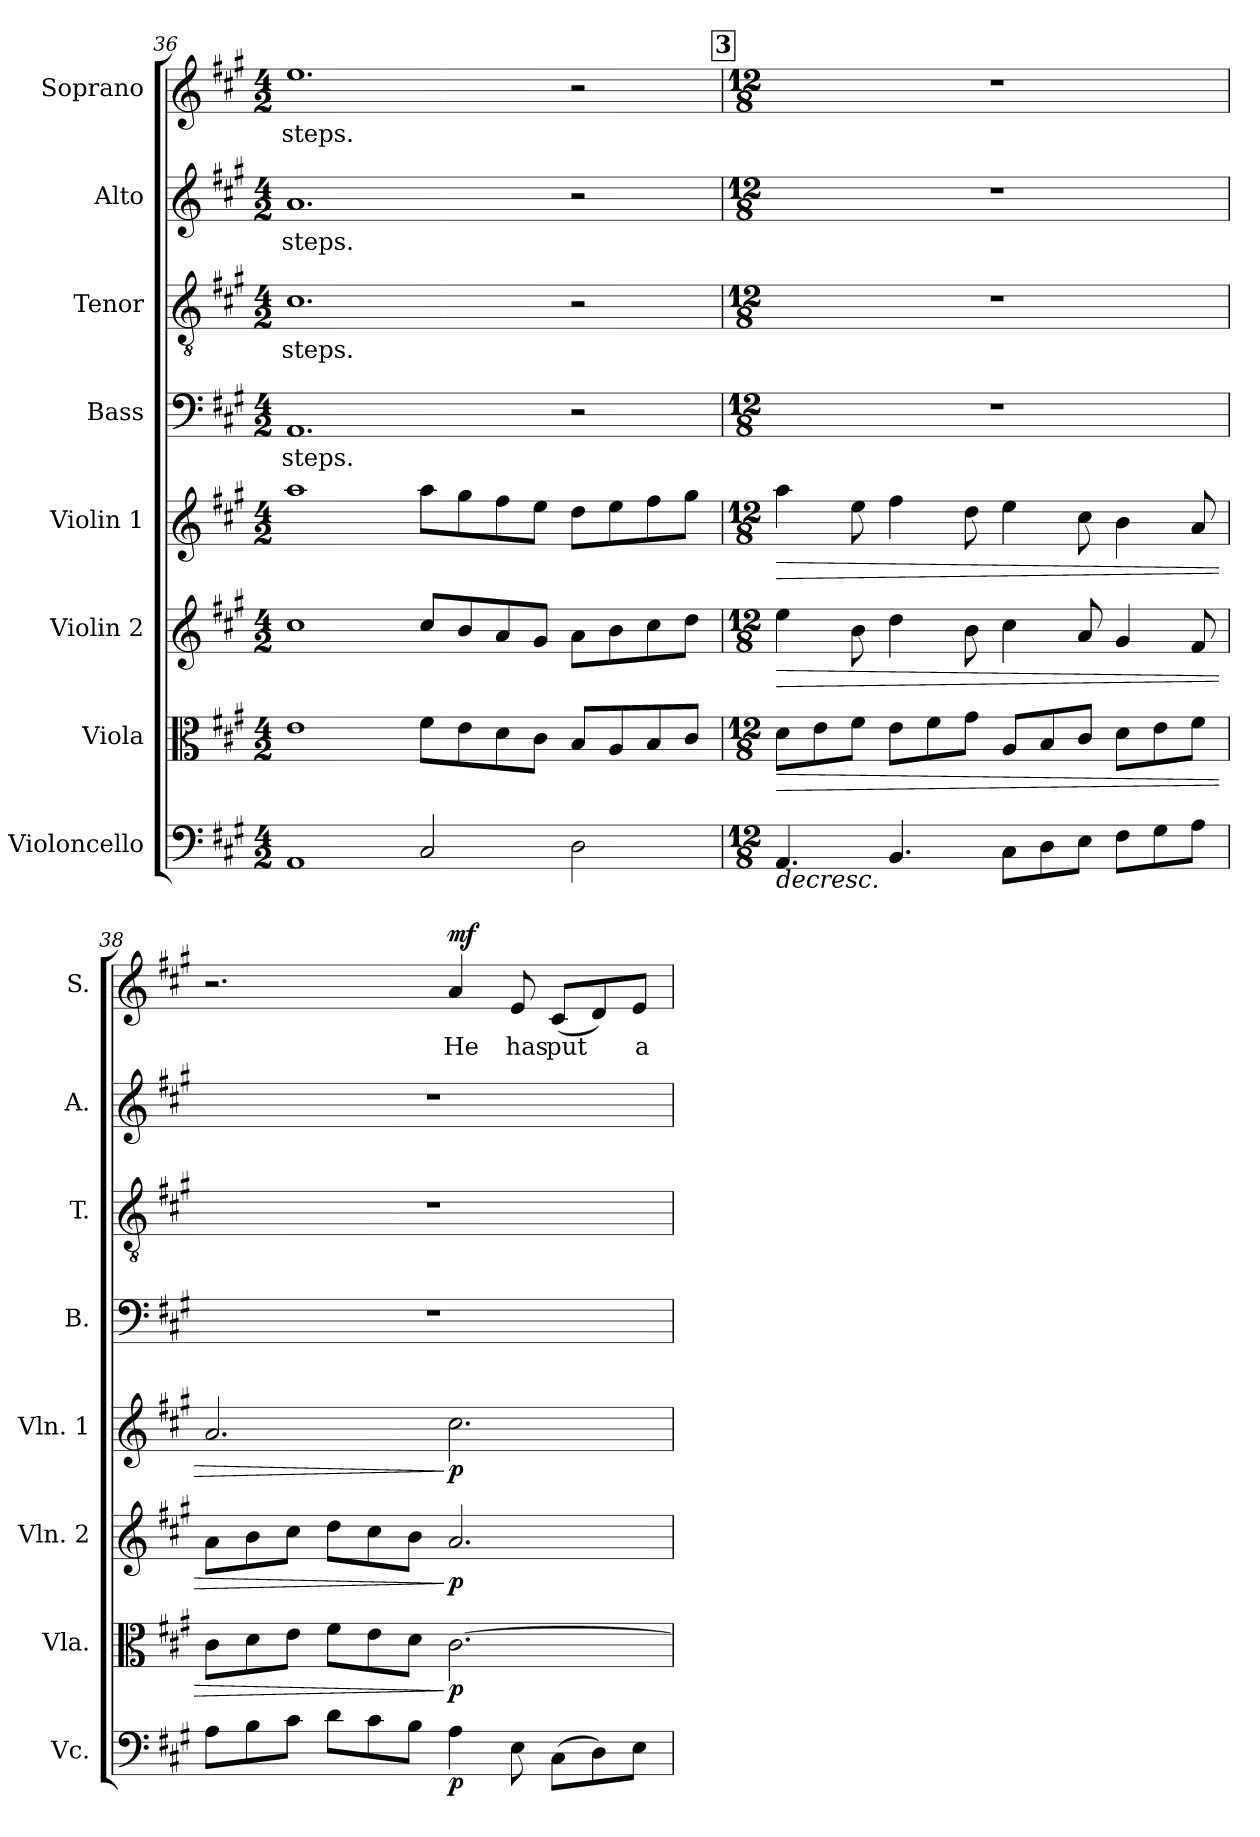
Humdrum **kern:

**kern	**dynam	**kern	**dynam	**kern	**dynam	**kern	**dynam	**kern	**text	**kern	**text	**kern	**text	**kern	**text	**dynam
*part8	*part8	*part7	*part7	*part6	*part6	*part5	*part5	*part4	*part4	*part3	*part3	*part2	*part2	*part1	*part1	*part1
*staff8	*staff8	*staff7	*staff7	*staff6	*staff6	*staff5	*staff5	*staff4	*staff4	*staff3	*staff3	*staff2	*staff2	*staff1	*staff1	*staff1
*I"Violoncello	*	*I"Viola	*	*I"Violin 2	*	*I"Violin 1	*	*I"Bass	*	*I"Tenor	*	*I"Alto	*	*I"Soprano	*	*
*I'Vc.	*	*I'Vla.	*	*I'Vln. 2	*	*I'Vln. 1	*	*I'B.	*	*I'T.	*	*I'A.	*	*I'S.	*	*
!!LO:PB:g=z
*clefF4	*	*clefC3	*	*clefG2	*	*clefG2	*	*clefF4	*	*clefGv2	*	*clefG2	*	*clefG2	*	*
*k[f#c#g#]	*	*k[f#c#g#]	*	*k[f#c#g#]	*	*k[f#c#g#]	*	*k[f#c#g#]	*	*k[f#c#g#]	*	*k[f#c#g#]	*	*k[f#c#g#]	*	*
*M4/2	*	*M4/2	*	*M4/2	*	*M4/2	*	*M4/2	*	*M4/2	*	*M4/2	*	*M4/2	*	*
=36	=36	=36	=36	=36	=36	=36	=36	=36	=36	=36	=36	=36	=36	=36	=36	=36
1AA	.	1e	.	1cc#	.	1aa	.	1.AA	steps.	1.c#	steps.	1.a	steps.	1.ee	steps.	.
2C#/	.	8f#\L	.	8cc#/L	.	8aa\L	.	.	.	.	.	.	.	.	.	.
.	.	8e\	.	8b/	.	8gg#\	.	.	.	.	.	.	.	.	.	.
.	.	8d\	.	8a/	.	8ff#\	.	.	.	.	.	.	.	.	.	.
.	.	8c#\J	.	8g#/J	.	8ee\J	.	.	.	.	.	.	.	.	.	.
2D\	.	8B/L	.	8a\L	.	8dd\L	.	2r	.	2r	.	2r	.	2r	.	.
.	.	8A/	.	8b\	.	8ee\	.	.	.	.	.	.	.	.	.	.
.	.	8B/	.	8cc#\	.	8ff#\	.	.	.	.	.	.	.	.	.	.
.	.	8c#/J	.	8dd\J	.	8gg#\J	.	.	.	.	.	.	.	.	.	.
!!LO:REH:place=s1:a:B:fs=14:t=3
=37	=37	=37	=37	=37	=37	=37	=37	=37	=37	=37	=37	=37	=37	=37	=37	=37
*M12/8	*	*M12/8	*	*M12/8	*	*M12/8	*	*M12/8	*	*M12/8	*	*M12/8	*	*M12/8	*	*
!	!LO:HP:b	!	!LO:HP:b	!	!LO:HP:b	!	!LO:HP:b	!	!	!	!	!	!	!	!	!
4.AA/	>	8d\L	>	4ee\	>	4aa\	>	1.r	.	1.r	.	1.r	.	1.r	.	.
.	.	8e\	.	.	.	.	.	.	.	.	.	.	.	.	.	.
.	.	8f#\J	.	8b\	.	8ee\	.	.	.	.	.	.	.	.	.	.
4.BB/	.	8e\L	.	4dd\	.	4ff#\	.	.	.	.	.	.	.	.	.	.
.	.	8f#\	.	.	.	.	.	.	.	.	.	.	.	.	.	.
.	.	8g#\J	.	8b\	.	8dd\	.	.	.	.	.	.	.	.	.	.
8C#\L	.	8A/L	.	4cc#\	.	4ee\	.	.	.	.	.	.	.	.	.	.
8D\	.	8B/	.	.	.	.	.	.	.	.	.	.	.	.	.	.
8E\J	.	8c#/J	.	8a/	.	8cc#\	.	.	.	.	.	.	.	.	.	.
8F#\L	.	8d\L	.	4g#/	.	4b\	.	.	.	.	.	.	.	.	.	.
8G#\	.	8e\	.	.	.	.	.	.	.	.	.	.	.	.	.	.
8A\J	.	8f#\J	.	8f#/	.	8a/	.	.	.	.	.	.	.	.	.	.
!!LO:PB:g=z
=38	=38	=38	=38	=38	=38	=38	=38	=38	=38	=38	=38	=38	=38	=38	=38	=38
8A\L	.	8c#\L	.	8a\L	.	2.a/	.	1.r	.	1.r	.	1.r	.	2.r	.	.
8B\	.	8d\	.	8b\	.	.	.	.	.	.	.	.	.	.	.	.
8c#\J	.	8e\J	.	8cc#\J	.	.	.	.	.	.	.	.	.	.	.	.
8d\L	.	8f#\L	.	8dd\L	.	.	.	.	.	.	.	.	.	.	.	.
8c#\	.	8e\	.	8cc#\	.	.	.	.	.	.	.	.	.	.	.	.
8B\J	.	8d\J	.	8b\J	.	.	.	.	.	.	.	.	.	.	.	.
!	!LO:DY:b	!	!LO:DY:n=1:b	!	!LO:DY:n=1:b	!	!LO:DY:n=1:b	!	!	!	!	!	!	!	!	!LO:DY:b
4A\	p	[2.c#\	] p	2.a/	] p	2.cc#\	] p	.	.	.	.	.	.	4a/	He	mf
8E\	]	.	.	.	.	.	.	.	.	.	.	.	.	8e/	has	.
(>8C#\L	.	.	.	.	.	.	.	.	.	.	.	.	.	(<8c#/L	put	.
8D\)	.	.	.	.	.	.	.	.	.	.	.	.	.	8d/)	.	.
8E\J	.	.	.	.	.	.	.	.	.	.	.	.	.	8e/J	a	.
=	=	=	=	=	=	=	=	=	=	=	=	=	=	=	=	=
*-	*-	*-	*-	*-	*-	*-	*-	*-	*-	*-	*-	*-	*-	*-	*-	*-
